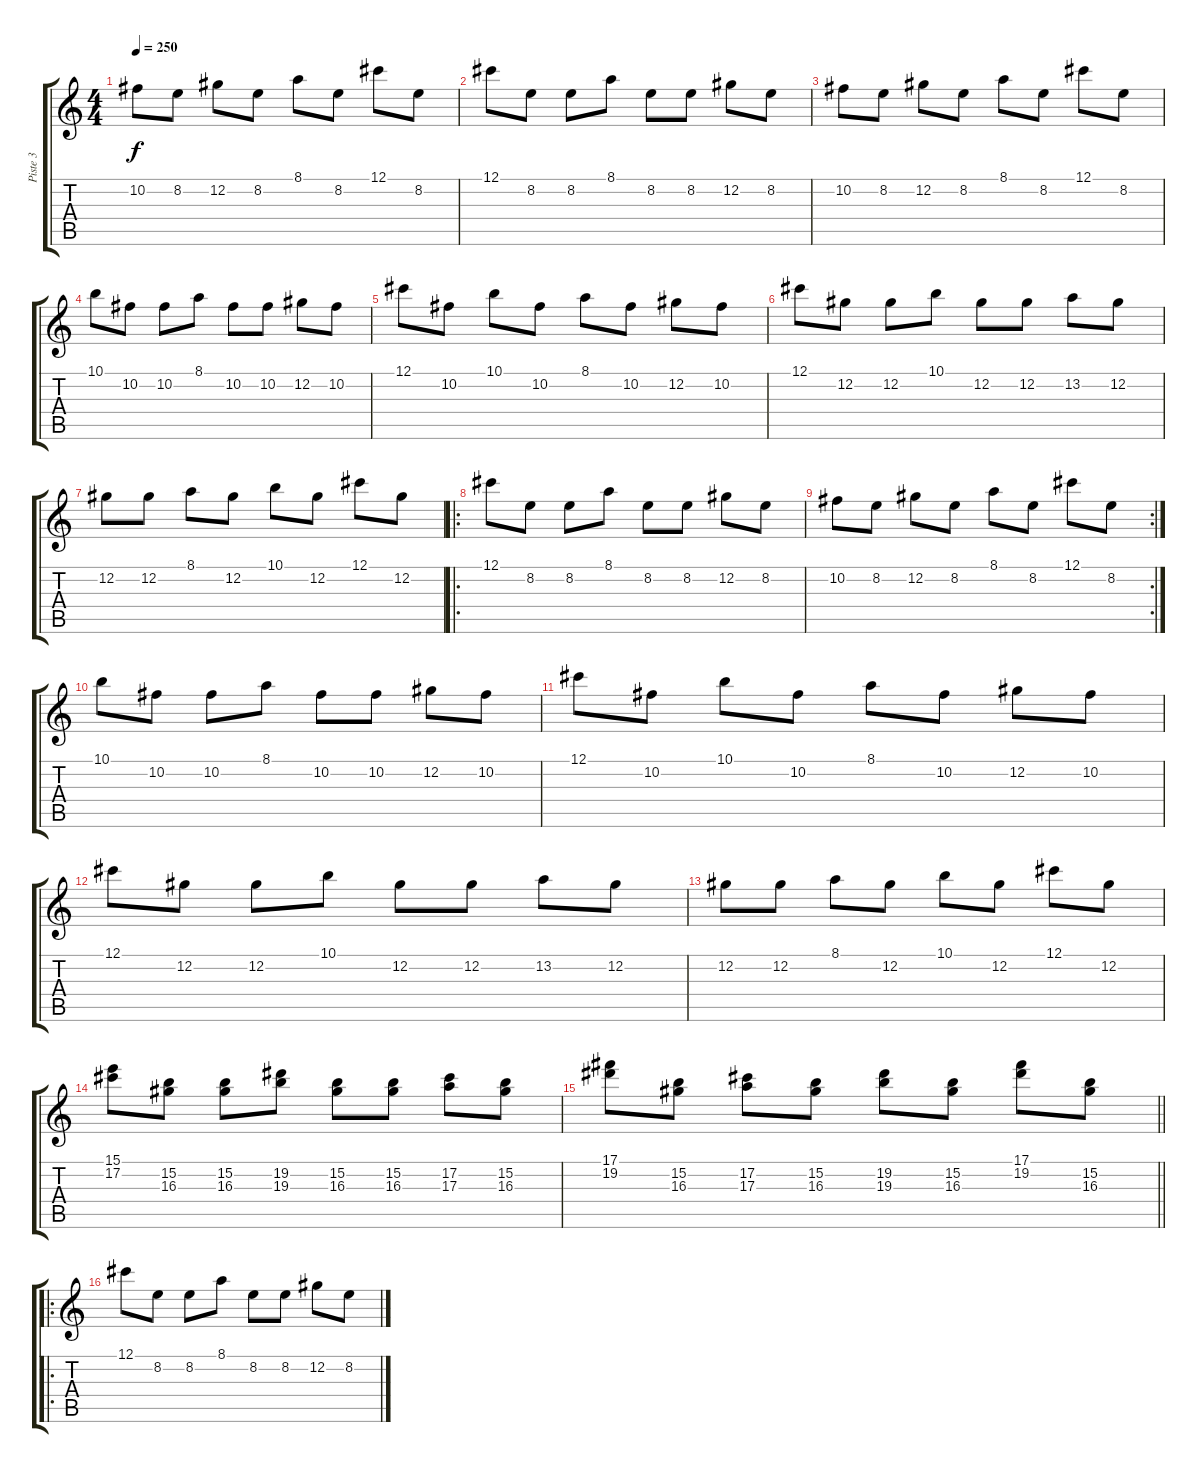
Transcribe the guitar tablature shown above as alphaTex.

\track ("Piste 3" "Piste 3") {instrument distortionguitar}
\staff {score tabs}
\tuning (Db4 Ab3 E3 B2 Gb2 Db2) {hide}
\ts (4 4)
\tempo 250
\clef g2
\ks c
10.2.8{dy f} 8.2.8 12.2.8 8.2.8 8.1.8 8.2.8 12.1.8 8.2.8 |
12.1.8 8.2.8 8.2.8 8.1.8 8.2.8 8.2.8 12.2.8 8.2.8 |
10.2.8 8.2.8 12.2.8 8.2.8 8.1.8 8.2.8 12.1.8 8.2.8 |
10.1.8 10.2.8 10.2.8 8.1.8 10.2.8 10.2.8 12.2.8 10.2.8 |
12.1.8 10.2.8 10.1.8 10.2.8 8.1.8 10.2.8 12.2.8 10.2.8 |
12.1.8 12.2.8 12.2.8 10.1.8 12.2.8 12.2.8 13.2.8 12.2.8 |
12.2.8 12.2.8 8.1.8 12.2.8 10.1.8 12.2.8 12.1.8 12.2.8 |
\ro
12.1.8 8.2.8 8.2.8 8.1.8 8.2.8 8.2.8 12.2.8 8.2.8 |
\rc 2
10.2.8 8.2.8 12.2.8 8.2.8 8.1.8 8.2.8 12.1.8 8.2.8 |
10.1.8 10.2.8 10.2.8 8.1.8 10.2.8 10.2.8 12.2.8 10.2.8 |
12.1.8 10.2.8 10.1.8 10.2.8 8.1.8 10.2.8 12.2.8 10.2.8 |
12.1.8 12.2.8 12.2.8 10.1.8 12.2.8 12.2.8 13.2.8 12.2.8 |
12.2.8 12.2.8 8.1.8 12.2.8 10.1.8 12.2.8 12.1.8 12.2.8 |
(15.1 17.2).8 (15.2 16.3).8 (15.2 16.3).8 (19.2 19.3).8 (15.2 16.3).8 (15.2 16.3).8 (17.2 17.3).8 (15.2 16.3).8 |
\barLineRight lightlight
(17.1 19.2).8 (15.2 16.3).8 (17.2 17.3).8 (15.2 16.3).8 (19.2 19.3).8 (15.2 16.3).8 (17.1 19.2).8 (15.2 16.3).8 |
\ro
12.1.8 8.2.8 8.2.8 8.1.8 8.2.8 8.2.8 12.2.8 8.2.8
